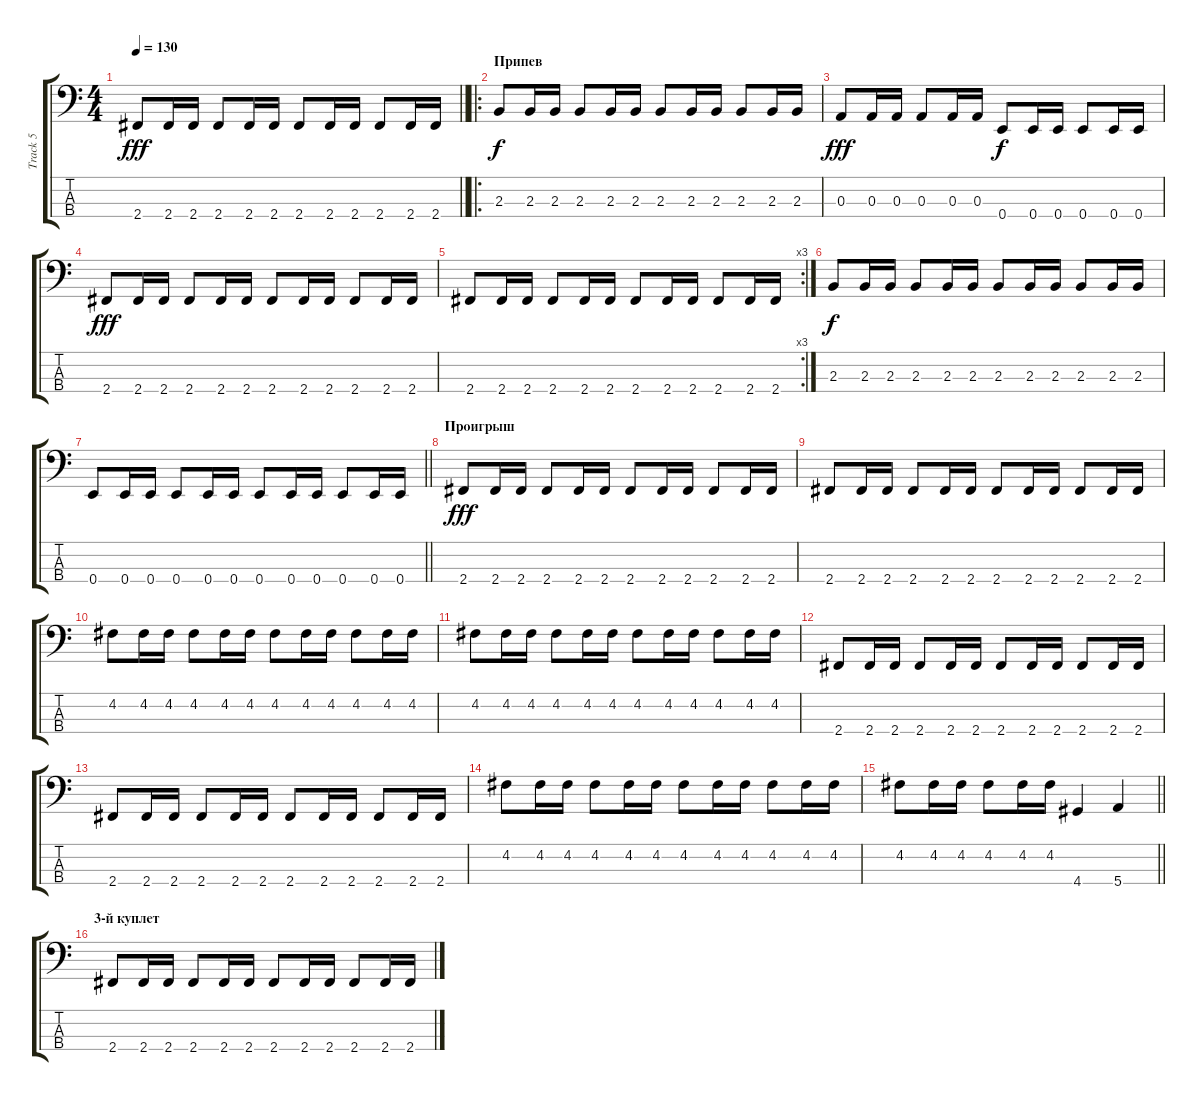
\track ("Track 5" "Track 5") {instrument electricbassfinger}
\staff {score tabs}
\tuning (G2 D2 A1 E1) {hide}
\ts (4 4)
\tempo 130
\clef f4
\barLineRight lightlight
\ks c
2.4.8{dy fff} 2.4.16 2.4.16 2.4.8 2.4.16 2.4.16 2.4.8 2.4.16 2.4.16 2.4.8 2.4.16 2.4.16 |
\ro
\section ("" "Припев")
2.3.8{dy f} 2.3.16 2.3.16 2.3.8 2.3.16 2.3.16 2.3.8 2.3.16 2.3.16 2.3.8 2.3.16 2.3.16 |
0.3.8{dy fff} 0.3.16 0.3.16 0.3.8 0.3.16 0.3.16 0.4.8{dy f} 0.4.16 0.4.16 0.4.8 0.4.16 0.4.16 |
2.4.8{dy fff} 2.4.16 2.4.16 2.4.8 2.4.16 2.4.16 2.4.8 2.4.16 2.4.16 2.4.8 2.4.16 2.4.16 |
\rc 3
2.4.8 2.4.16 2.4.16 2.4.8 2.4.16 2.4.16 2.4.8 2.4.16 2.4.16 2.4.8 2.4.16 2.4.16 |
2.3.8{dy f} 2.3.16 2.3.16 2.3.8 2.3.16 2.3.16 2.3.8 2.3.16 2.3.16 2.3.8 2.3.16 2.3.16 |
\barLineRight lightlight
0.4.8 0.4.16 0.4.16 0.4.8 0.4.16 0.4.16 0.4.8 0.4.16 0.4.16 0.4.8 0.4.16 0.4.16 |
\section ("" "Проигрыш")
2.4.8{dy fff} 2.4.16 2.4.16 2.4.8 2.4.16 2.4.16 2.4.8 2.4.16 2.4.16 2.4.8 2.4.16 2.4.16 |
2.4.8 2.4.16 2.4.16 2.4.8 2.4.16 2.4.16 2.4.8 2.4.16 2.4.16 2.4.8 2.4.16 2.4.16 |
4.2.8 4.2.16 4.2.16 4.2.8 4.2.16 4.2.16 4.2.8 4.2.16 4.2.16 4.2.8 4.2.16 4.2.16 |
4.2.8 4.2.16 4.2.16 4.2.8 4.2.16 4.2.16 4.2.8 4.2.16 4.2.16 4.2.8 4.2.16 4.2.16 |
2.4.8 2.4.16 2.4.16 2.4.8 2.4.16 2.4.16 2.4.8 2.4.16 2.4.16 2.4.8 2.4.16 2.4.16 |
2.4.8 2.4.16 2.4.16 2.4.8 2.4.16 2.4.16 2.4.8 2.4.16 2.4.16 2.4.8 2.4.16 2.4.16 |
4.2.8 4.2.16 4.2.16 4.2.8 4.2.16 4.2.16 4.2.8 4.2.16 4.2.16 4.2.8 4.2.16 4.2.16 |
\barLineRight lightlight
4.2.8 4.2.16 4.2.16 4.2.8 4.2.16 4.2.16 4.4.4 5.4.4 |
\section ("" "3-й куплет")
2.4.8 2.4.16 2.4.16 2.4.8 2.4.16 2.4.16 2.4.8 2.4.16 2.4.16 2.4.8 2.4.16 2.4.16
